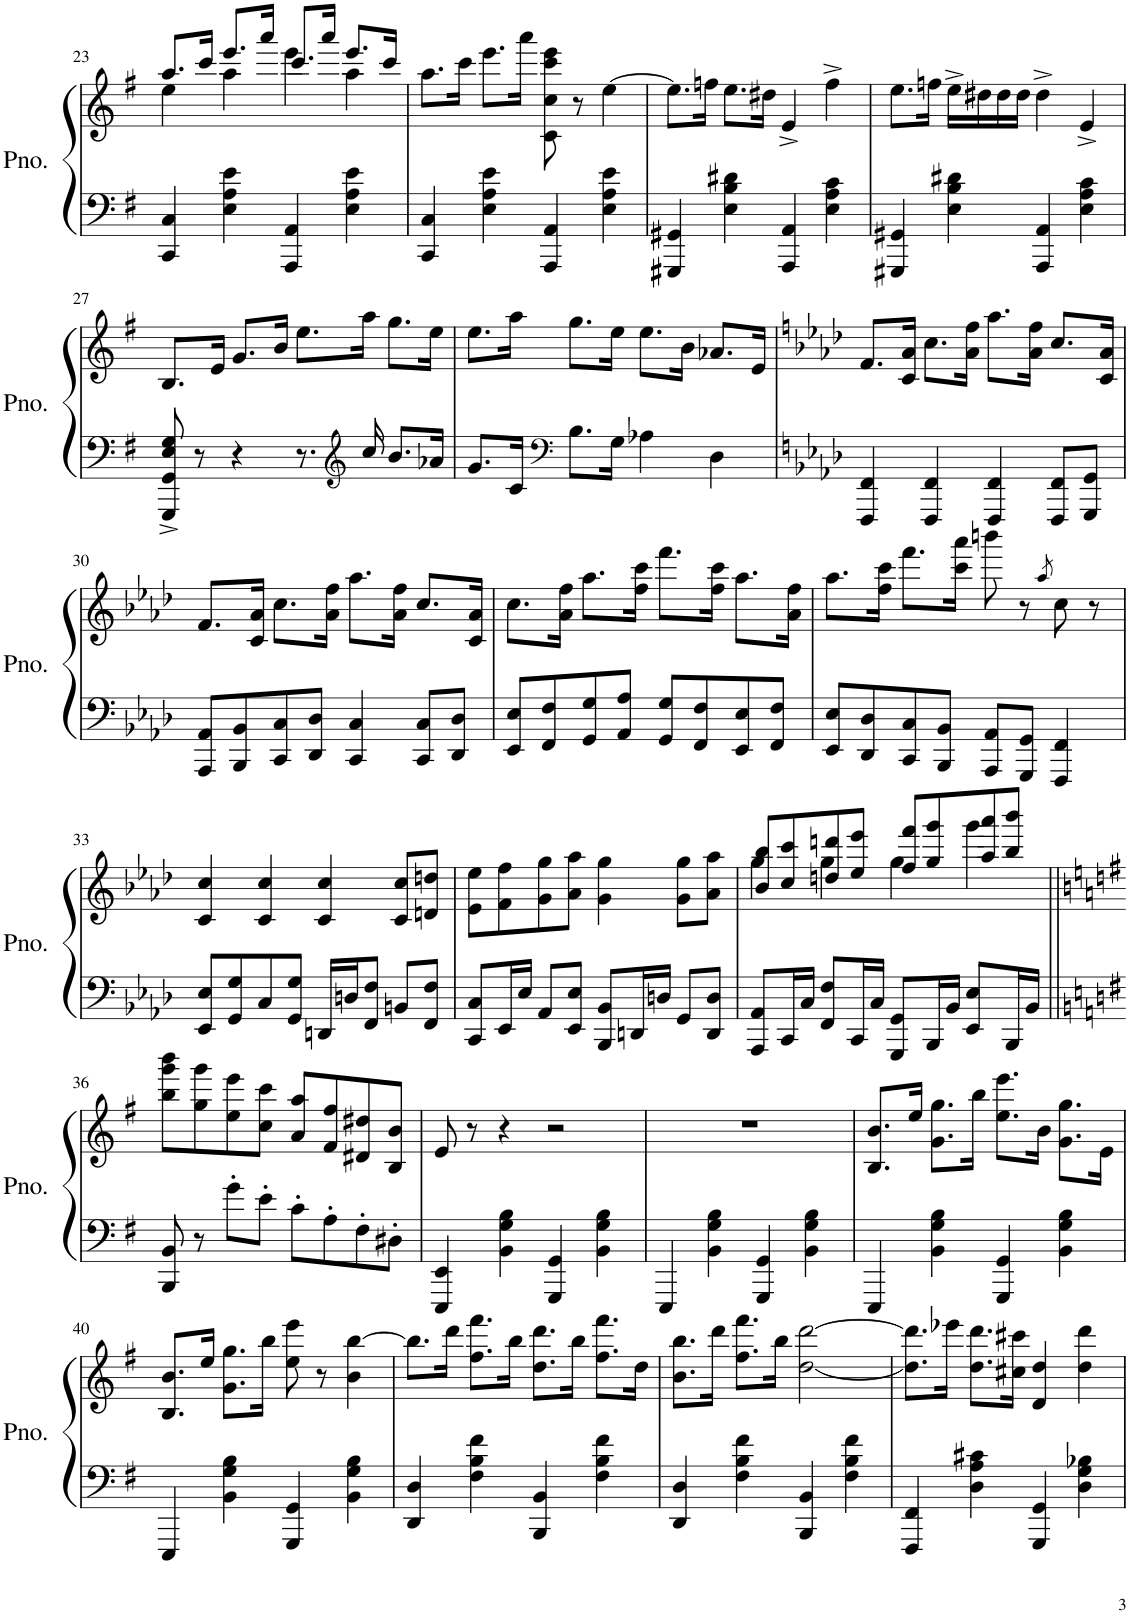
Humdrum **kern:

**kern	**kern
*part1	*part1
*staff2	*staff1
*I"Piano	*
*I'Pno.	*
!!LO:PB:g=z
*clefF4	*clefG2
*k[f#]	*k[f#]
*M4/4	*M4/4
=23	=23
*	*^
4CC/ 4C/	8.aa/L	4ee\
.	16ccc/Jk	.
4E\ 4A\ 4e\	8.eee/L	4aa\
.	16aaa/Jk	.
4AAA/ 4AA/	8.ccc/L	4eee\
.	16aaa/Jk	.
4E\ 4A\ 4e\	8.eee/L	4aa\
.	16ccc/Jk	.
*	*v	*v
=24	=24
4CC/ 4C/	8.aa\L
.	16ccc\Jk
4E\ 4A\ 4e\	8.eee\L
.	16aaa\Jk
4AAA/ 4AA/	8c\ 8cc\ 8ccc\ 8eee\
.	8r
4E\ 4A\ 4e\	[4ee\
=25	=25
4GGG#X/ 4GG#X/	8.ee\L]
.	16ffn\Jk
4E\ 4B\ 4d#X\	8.ee\L
.	16dd#X\Jk
4AAA/ 4AA/	4e^/
4E\ 4A\ 4c\	4ff^\
=26	=26
4GGG#X/ 4GG#X/	8.ee\L
.	16ffn\Jk
4E\ 4B\ 4d#X\	16ee^\LL
.	16dd#X\
.	16dd#\
.	16dd#\JJ
4AAA/ 4AA/	4dd#^\
4E\ 4A\ 4c\	4e^/
!!LO:LB:g=z
=27	=27
8GGG/^ 8GG/^ 8E/^ 8G/^	8.B/L
8r	.
.	16e/Jk
4r	8.g/L
.	16b/Jk
8.r	8.ee\L
*clefG2	*
16cc/	16aa\Jk
8.b/L	8.gg\L
16a-X/Jk	16ee\Jk
=28	=28
8.g/L	8.ee\L
16c/Jk	16aa\Jk
*clefF4	*
8.B\L	8.gg\L
16G\Jk	16ee\Jk
4A-X\	8.ee\L
.	16b\Jk
4D\	8.a-X/L
.	16e/Jk
=29	=29
*k[b-e-a-d-]	*k[b-e-a-d-]
4FFF/ 4FF/	8.f/L
.	16c/ 16a-/Jk
4FFF/ 4FF/	8.cc\L
.	16a-\ 16ff\Jk
4FFF/ 4FF/	8.aa-\L
.	16a-\ 16ff\Jk
8FFF/ 8FF/L	8.cc/L
8GGG/ 8GG/J	.
.	16c/ 16a-/Jk
!!LO:LB:g=z
=30	=30
8AAA-/ 8AA-/L	8.f/L
8BBB-/ 8BB-/	.
.	16c/ 16a-/Jk
8CC/ 8C/	8.cc\L
8DD-/ 8D-/J	.
.	16a-\ 16ff\Jk
4CC/ 4C/	8.aa-\L
.	16a-\ 16ff\Jk
8CC/ 8C/L	8.cc/L
8DD-/ 8D-/J	.
.	16c/ 16a-/Jk
=31	=31
8EE-/ 8E-/L	8.cc\L
8FF/ 8F/	.
.	16a-\ 16ff\Jk
8GG/ 8G/	8.aa-\L
8AA-/ 8A-/J	.
.	16ff\ 16ccc\Jk
8GG/ 8G/L	8.fff\L
8FF/ 8F/	.
.	16ff\ 16ccc\Jk
8EE-/ 8E-/	8.aa-\L
8FF/ 8F/J	.
.	16a-\ 16ff\Jk
=32	=32
8EE-/ 8E-/L	8.aa-\L
8DD-/ 8D-/	.
.	16ff\ 16ccc\Jk
8CC/ 8C/	8.fff\L
8BBB-/ 8BB-/J	.
.	16ccc\ 16aaa-\Jk
8AAA-/ 8AA-/L	8bbbn\
8GGG/ 8GG/J	8r
.	8qaa-/
4FFF/ 4FF/	8cc\
.	8r
!!LO:LB:g=z
=33	=33
8EE-/ 8E-/L	4c/ 4cc/
8GG/ 8G/	.
8C/	4c/ 4cc/
8GG/ 8G/J	.
16DDn/LL	4c/ 4cc/
16Dn/J	.
8FF/ 8F/J	.
8BBn/L	8c/ 8cc/L
8FF/ 8F/J	8dn/ 8ddn/J
=34	=34
8CC/ 8C/L	8e-\ 8ee-\L
16EE-/L	8f\ 8ff\
16E-/JJ	.
8AA-/L	8g\ 8gg\
8EE-/ 8E-/J	8a-\ 8aa-\J
8BBB-/ 8BB-/L	4g\ 4gg\
16DDn/L	.
16Dn/JJ	.
8GG/L	8g\ 8gg\L
8DD/ 8D/J	8a-\ 8aa-\J
=35	=35
*	*^
8AAA-/ 8AA-/L	8b-/ 8bb-/L	4gg\
16CC/L	8cc/ 8ccc/	.
16C/JJ	.	.
8FF/ 8F/L	8ddn/ 8dddn/	4gg\
16CC/L	8ee-/ 8eee-/J	.
16C/JJ	.	.
8GGG/ 8GG/L	8ff/ 8fff/L	4gg\
16BBB-/L	8gg/ 8ggg/	.
16BB-/JJ	.	.
8EE-/ 8E-/L	8aa-/ 8aaa-/	4ggg\
16BBB-/L	8bb-/ 8bbb-/J	.
16BB-/JJ	.	.
*	*v	*v
!!LO:LB:g=z
=36||	=36||
*k[f#]	*k[f#]
8BBB/ 8BB/	8bb\ 8ggg\ 8bbb\L
8r	8gg\ 8ggg\
8g'\L	8ee\ 8eee\
8e'\J	8cc\ 8ccc\J
8c'\L	8a/ 8aa/L
8A'\	8f#/ 8ff#/
8F#'\	8d#X/ 8dd#X/
8D#X'\J	8B/ 8b/J
=37	=37
4EEE/ 4EE/	8e/
.	8r
4BB\ 4G\ 4B\	4r
4GGG/ 4GG/	2r
4BB\ 4G\ 4B\	.
=38	=38
4EEE/	1r
4BB\ 4G\ 4B\	.
4GGG/ 4GG/	.
4BB\ 4G\ 4B\	.
=39	=39
4EEE/	8.B/ 8.b/L
.	16ee/Jk
4BB\ 4G\ 4B\	8.g\ 8.gg\L
.	16bb\Jk
4GGG/ 4GG/	8.ee\ 8.eee\L
.	16b\Jk
4BB\ 4G\ 4B\	8.g\ 8.gg\L
.	16e\Jk
!!LO:LB:g=z
=40	=40
4EEE/	8.B/ 8.b/L
.	16ee/Jk
4BB\ 4G\ 4B\	8.g\ 8.gg\L
.	16bb\Jk
4GGG/ 4GG/	8ee\ 8eee\
.	8r
4BB\ 4G\ 4B\	4b\ [4bb\
=41	=41
4DD/ 4D/	8.bb\L]
.	16ddd\Jk
4F#\ 4B\ 4f#\	8.ff#\ 8.fff#\L
.	16bb\Jk
4BBB/ 4BB/	8.dd\ 8.ddd\L
.	16bb\Jk
4F#\ 4B\ 4f#\	8.ff#\ 8.fff#\L
.	16dd\Jk
=42	=42
4DD/ 4D/	8.b\ 8.bb\L
.	16ddd\Jk
4F#\ 4B\ 4f#\	8.ff#\ 8.fff#\L
.	16bb\Jk
4BBB/ 4BB/	[2dd\ [2ddd\
4F#\ 4B\ 4f#\	.
=43	=43
4FFF#/ 4FF#/	8.dd\] 8.ddd\]L
.	16eee-X\Jk
4D\ 4A\ 4c#X\	8.dd\ 8.ddd\L
.	16cc#X\ 16ccc#X\Jk
4GGG/ 4GG/	4d/ 4dd/
4D\ 4G\ 4B-X\	4dd\ 4ddd\
=	=
*-	*-
